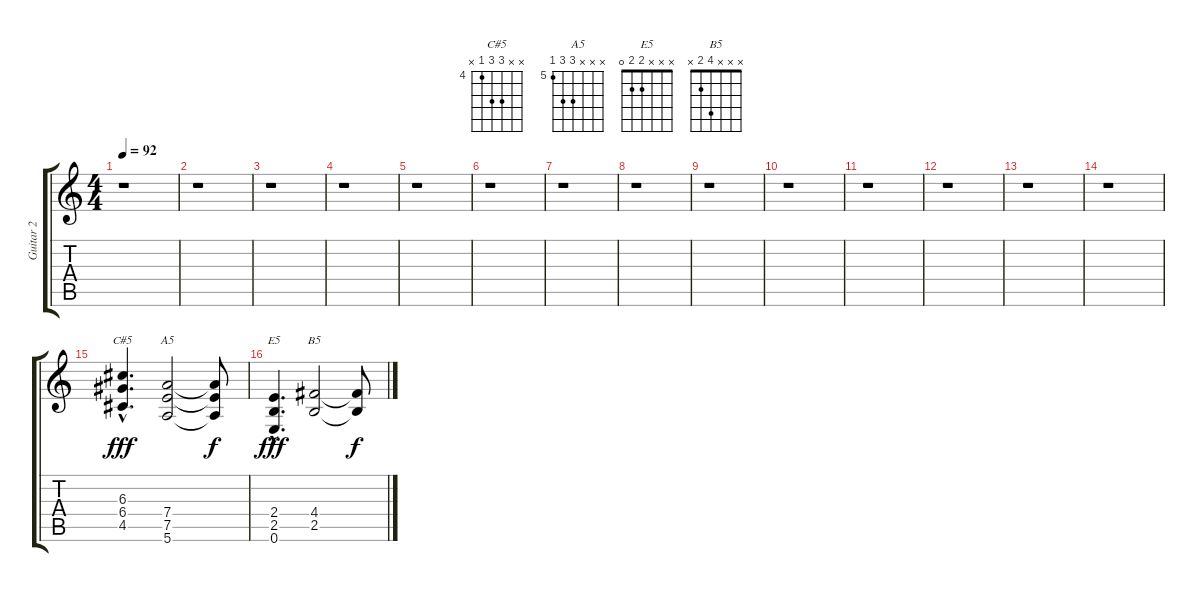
\track ("Guitar 2" "Guitar 2") {instrument distortionguitar}
\staff {score tabs}
\tuning (E4 B3 G3 D3 A2 E2) {hide}
\chord ("C#5" x x 6 6 4 x) {firstfret 4}
\chord ("A5" x x x 7 7 5) {firstfret 5}
\chord ("E5" x x x 2 2 0)
\chord ("B5" x x x 4 2 x)
\ts (4 4)
\tempo 92
\clef g2
\ks c
r.1{dy f} |
r.1 |
r.1 |
r.1 |
r.1 |
r.1 |
r.1 |
r.1 |
r.1 |
r.1 |
r.1 |
r.1 |
r.1 |
r.1 |
(6.3{hac} 6.4{hac} 4.5{hac}).4{d ch "C#5" dy fff} (7.4 7.5 5.6).2{ch "A5"} (7.4{t} 7.5{t} 5.6{t}).8{dy f} |
(2.4{hac} 2.5{hac} 0.6{hac}).4{d ch "E5" dy fff} (4.4 2.5).2{ch "B5"} (4.4{t} 2.5{t}).8{dy f}
